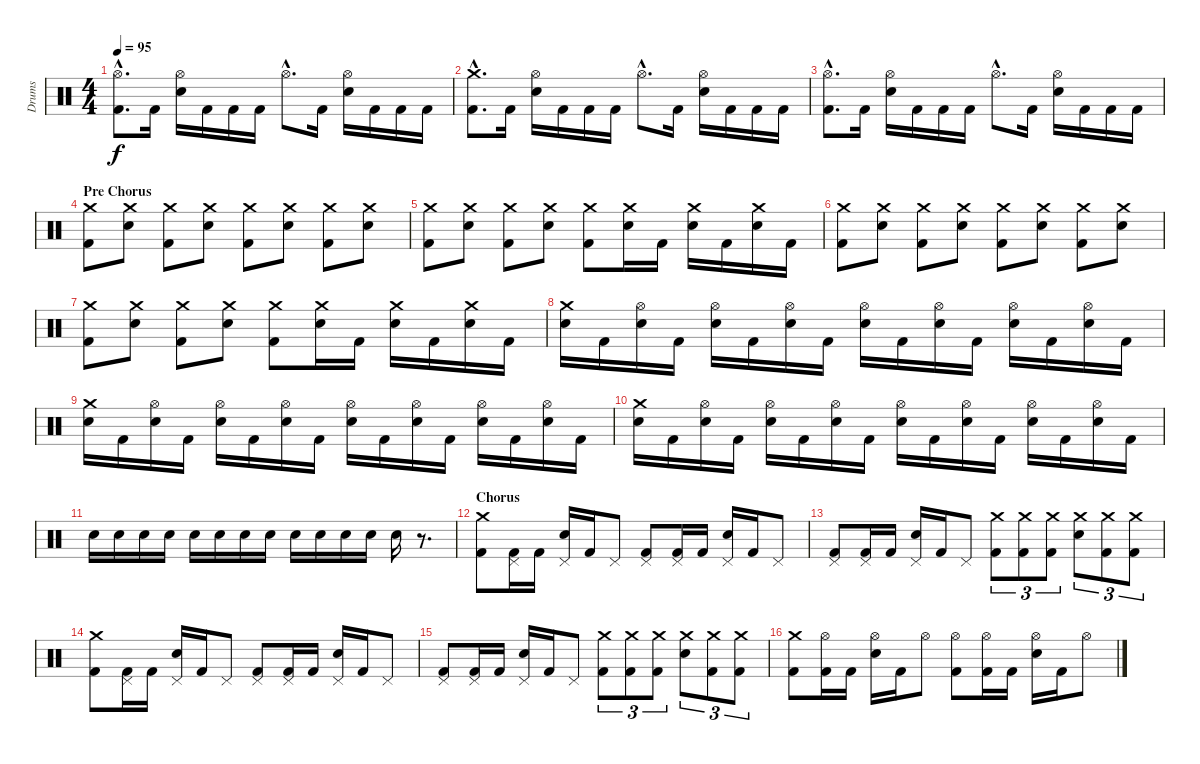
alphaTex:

\track ("Drums" "Drums") {instrument percussion}
\staff {score}
\articulation defaults
\ts (4 4)
\tempo 95
\clef neutral
\ks c
("Hi-Hat (open)"{hac} "Kick (hit) 2"{hac}).8{d dy f} "Kick (hit) 2".16 ("Hi-Hat (open)" "Electric Snare (hit)").16 "Kick (hit) 2".16 "Kick (hit) 2".16 "Kick (hit) 2".16 "Hi-Hat (open)"{hac}.8{d} "Kick (hit) 2".16 ("Hi-Hat (open)" "Electric Snare (hit)").16 "Kick (hit) 2".16 "Kick (hit) 2".16 "Kick (hit) 2".16 |
("Crash medium (hit)"{hac} "Kick (hit) 2"{hac}).8{d} "Kick (hit) 2".16 ("Hi-Hat (open)" "Electric Snare (hit)").16 "Kick (hit) 2".16 "Kick (hit) 2".16 "Kick (hit) 2".16 "Hi-Hat (open)"{hac}.8{d} "Kick (hit) 2".16 ("Hi-Hat (open)" "Electric Snare (hit)").16 "Kick (hit) 2".16 "Kick (hit) 2".16 "Kick (hit) 2".16 |
("Hi-Hat (open)"{hac} "Kick (hit) 2"{hac}).8{d} "Kick (hit) 2".16 ("Hi-Hat (open)" "Electric Snare (hit)").16 "Kick (hit) 2".16 "Kick (hit) 2".16 "Kick (hit) 2".16 "Hi-Hat (open)"{hac}.8{d} "Kick (hit) 2".16 ("Hi-Hat (open)" "Electric Snare (hit)").16 "Kick (hit) 2".16 "Kick (hit) 2".16 "Kick (hit) 2".16 |
\section ("" "Pre Chorus")
("Crash medium (hit)" "Kick (hit) 2").8 ("Crash medium (hit)" "Electric Snare (hit)").8 ("Crash medium (hit)" "Kick (hit) 2").8 ("Crash medium (hit)" "Electric Snare (hit)").8 ("Crash medium (hit)" "Kick (hit) 2").8 ("Crash medium (hit)" "Electric Snare (hit)").8 ("Crash medium (hit)" "Kick (hit) 2").8 ("Crash medium (hit)" "Electric Snare (hit)").8 |
("Crash medium (hit)" "Kick (hit) 2").8 ("Crash medium (hit)" "Electric Snare (hit)").8 ("Crash medium (hit)" "Kick (hit) 2").8 ("Crash medium (hit)" "Electric Snare (hit)").8 ("Crash medium (hit)" "Kick (hit) 2").8 ("Crash medium (hit)" "Electric Snare (hit)").16 "Kick (hit) 2".16 ("Crash medium (hit)" "Electric Snare (hit)").16 "Kick (hit) 2".16 ("Crash medium (hit)" "Electric Snare (hit)").16 "Kick (hit) 2".16 |
("Crash medium (hit)" "Kick (hit) 2").8 ("Crash medium (hit)" "Electric Snare (hit)").8 ("Crash medium (hit)" "Kick (hit) 2").8 ("Crash medium (hit)" "Electric Snare (hit)").8 ("Crash medium (hit)" "Kick (hit) 2").8 ("Crash medium (hit)" "Electric Snare (hit)").8 ("Crash medium (hit)" "Kick (hit) 2").8 ("Crash medium (hit)" "Electric Snare (hit)").8 |
("Crash medium (hit)" "Kick (hit) 2").8 ("Crash medium (hit)" "Electric Snare (hit)").8 ("Crash medium (hit)" "Kick (hit) 2").8 ("Crash medium (hit)" "Electric Snare (hit)").8 ("Crash medium (hit)" "Kick (hit) 2").8 ("Crash medium (hit)" "Electric Snare (hit)").16 "Kick (hit) 2".16 ("Crash medium (hit)" "Electric Snare (hit)").16 "Kick (hit) 2".16 ("Crash medium (hit)" "Electric Snare (hit)").16 "Kick (hit) 2".16 |
("Crash medium (hit)" "Electric Snare (hit)").16 "Kick (hit) 2".16 ("Hi-Hat (open)" "Electric Snare (hit)").16 "Kick (hit) 2".16 ("Hi-Hat (open)" "Electric Snare (hit)").16 "Kick (hit) 2".16 ("Hi-Hat (open)" "Electric Snare (hit)").16 "Kick (hit) 2".16 ("Hi-Hat (open)" "Electric Snare (hit)").16 "Kick (hit) 2".16 ("Hi-Hat (open)" "Electric Snare (hit)").16 "Kick (hit) 2".16 ("Hi-Hat (open)" "Electric Snare (hit)").16 "Kick (hit) 2".16 ("Hi-Hat (open)" "Electric Snare (hit)").16 "Kick (hit) 2".16 |
("Crash medium (hit)" "Electric Snare (hit)").16 "Kick (hit) 2".16 ("Hi-Hat (open)" "Electric Snare (hit)").16 "Kick (hit) 2".16 ("Hi-Hat (open)" "Electric Snare (hit)").16 "Kick (hit) 2".16 ("Hi-Hat (open)" "Electric Snare (hit)").16 "Kick (hit) 2".16 ("Hi-Hat (open)" "Electric Snare (hit)").16 "Kick (hit) 2".16 ("Hi-Hat (open)" "Electric Snare (hit)").16 "Kick (hit) 2".16 ("Hi-Hat (open)" "Electric Snare (hit)").16 "Kick (hit) 2".16 ("Hi-Hat (open)" "Electric Snare (hit)").16 "Kick (hit) 2".16 |
("Crash medium (hit)" "Electric Snare (hit)").16 "Kick (hit) 2".16 ("Hi-Hat (open)" "Electric Snare (hit)").16 "Kick (hit) 2".16 ("Hi-Hat (open)" "Electric Snare (hit)").16 "Kick (hit) 2".16 ("Hi-Hat (open)" "Electric Snare (hit)").16 "Kick (hit) 2".16 ("Hi-Hat (open)" "Electric Snare (hit)").16 "Kick (hit) 2".16 ("Hi-Hat (open)" "Electric Snare (hit)").16 "Kick (hit) 2".16 ("Hi-Hat (open)" "Electric Snare (hit)").16 "Kick (hit) 2".16 ("Hi-Hat (open)" "Electric Snare (hit)").16 "Kick (hit) 2".16 |
"Electric Snare (hit)".16 "Electric Snare (hit)".16 "Electric Snare (hit)".16 "Electric Snare (hit)".16 "Electric Snare (hit)".16 "Electric Snare (hit)".16 "Electric Snare (hit)".16 "Electric Snare (hit)".16 "Electric Snare (hit)".16 "Electric Snare (hit)".16 "Electric Snare (hit)".16 "Electric Snare (hit)".16 "Electric Snare (hit)".16 r.8{d} |
\section ("" "Chorus")
("Crash medium (hit)" "Kick (hit) 2").8 ("Pedal Hi-Hat (hit)" "Kick (hit) 2").16 "Kick (hit) 2".16 ("Pedal Hi-Hat (hit)" "Electric Snare (hit)").16 "Kick (hit) 2".16 "Pedal Hi-Hat (hit)".8 ("Pedal Hi-Hat (hit)" "Kick (hit) 2").8 ("Pedal Hi-Hat (hit)" "Kick (hit) 2").16 "Kick (hit) 2".16 ("Pedal Hi-Hat (hit)" "Electric Snare (hit)").16 "Kick (hit) 2".16 "Pedal Hi-Hat (hit)".8 |
("Pedal Hi-Hat (hit)" "Kick (hit) 2").8 ("Pedal Hi-Hat (hit)" "Kick (hit) 2").16 "Kick (hit) 2".16 ("Pedal Hi-Hat (hit)" "Electric Snare (hit)").16 "Kick (hit) 2".16 "Pedal Hi-Hat (hit)".8 ("Crash medium (hit)" "Kick (hit) 2").8{tu (3 2)} ("Crash medium (hit)" "Kick (hit) 2").8{tu (3 2)} ("Crash medium (hit)" "Kick (hit) 2").8{tu (3 2)} ("Crash medium (hit)" "Electric Snare (hit)").8{tu (3 2)} ("Crash medium (hit)" "Kick (hit) 2").8{tu (3 2)} ("Crash medium (hit)" "Kick (hit) 2").8{tu (3 2)} |
("Crash medium (hit)" "Kick (hit) 2").8 ("Pedal Hi-Hat (hit)" "Kick (hit) 2").16 "Kick (hit) 2".16 ("Pedal Hi-Hat (hit)" "Electric Snare (hit)").16 "Kick (hit) 2".16 "Pedal Hi-Hat (hit)".8 ("Pedal Hi-Hat (hit)" "Kick (hit) 2").8 ("Pedal Hi-Hat (hit)" "Kick (hit) 2").16 "Kick (hit) 2".16 ("Pedal Hi-Hat (hit)" "Electric Snare (hit)").16 "Kick (hit) 2".16 "Pedal Hi-Hat (hit)".8 |
("Pedal Hi-Hat (hit)" "Kick (hit) 2").8 ("Pedal Hi-Hat (hit)" "Kick (hit) 2").16 "Kick (hit) 2".16 ("Pedal Hi-Hat (hit)" "Electric Snare (hit)").16 "Kick (hit) 2".16 "Pedal Hi-Hat (hit)".8 ("Crash medium (hit)" "Kick (hit) 2").8{tu (3 2)} ("Crash medium (hit)" "Kick (hit) 2").8{tu (3 2)} ("Crash medium (hit)" "Kick (hit) 2").8{tu (3 2)} ("Crash medium (hit)" "Electric Snare (hit)").8{tu (3 2)} ("Crash medium (hit)" "Kick (hit) 2").8{tu (3 2)} ("Crash medium (hit)" "Kick (hit) 2").8{tu (3 2)} |
("Crash medium (hit)" "Kick (hit) 2").8 ("Hi-Hat (open)" "Kick (hit) 2").16 "Kick (hit) 2".16 ("Hi-Hat (open)" "Electric Snare (hit)").16 "Kick (hit) 2".16 "Hi-Hat (open)".8 ("Hi-Hat (open)" "Kick (hit) 2").8 ("Hi-Hat (open)" "Kick (hit) 2").16 "Kick (hit) 2".16 ("Hi-Hat (open)" "Electric Snare (hit)").16 "Kick (hit) 2".16 "Hi-Hat (open)".8
